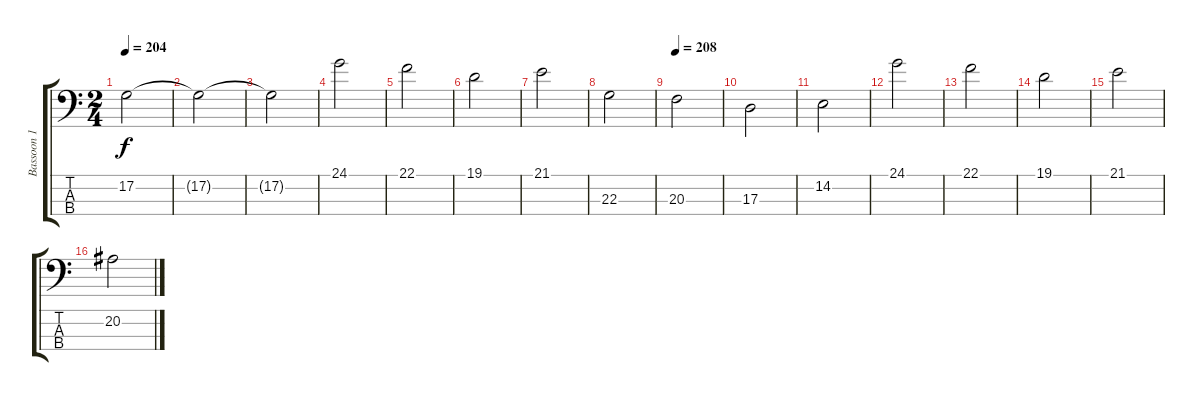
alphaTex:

\track ("Bassoon 1" "Bassoon 1") {instrument bassoon}
\staff {score tabs}
\tuning (G2 D2 A1 E1) {hide}
\ts (2 4)
\tempo 204
\clef f4
\ks c
17.2{t}.2{dy f} |
17.2{t}.2 |
17.2{t}.2 |
24.1.2 |
22.1.2 |
19.1.2 |
21.1.2 |
22.3.2 |
\tempo 208
20.3.2 |
17.3.2 |
14.2.2 |
24.1.2 |
22.1.2 |
19.1.2 |
21.1.2 |
20.2.2
